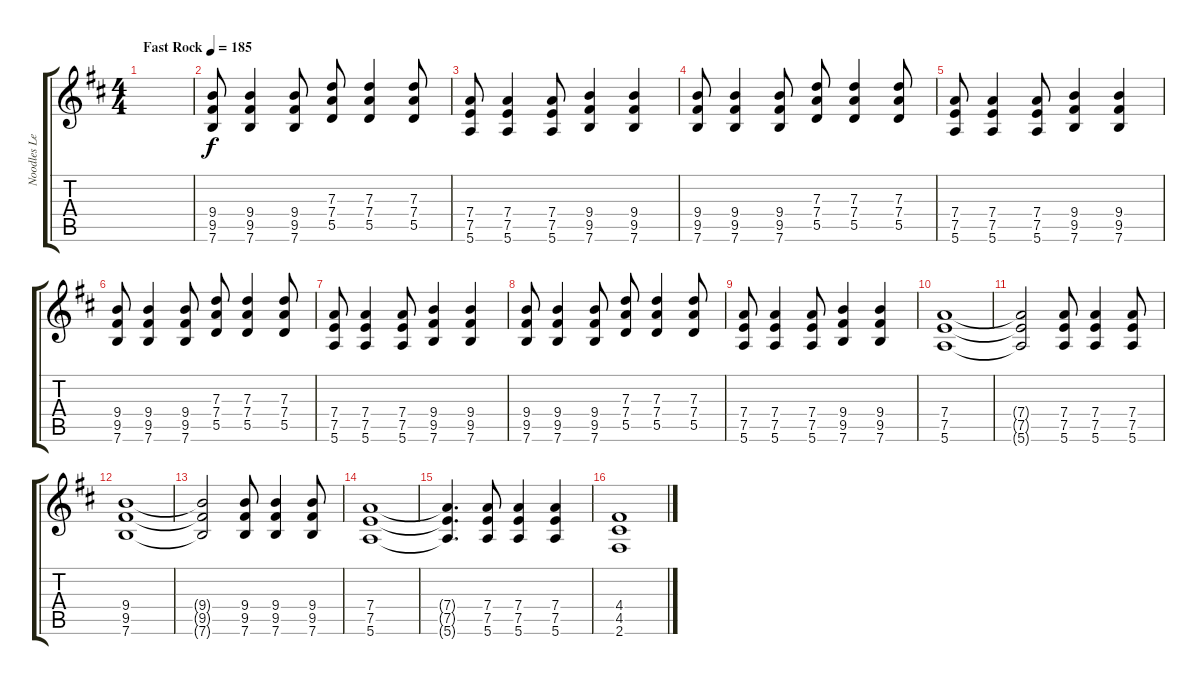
\track ("Noodles Lead" "Noodles Le") {instrument distortionguitar}
\staff {score tabs}
\tuning (E4 B3 G3 D3 A2 E2) {hide}
\ts (4 4)
\tempo (185 "Fast Rock")
\clef g2
\ks d
|
(9.4 9.5 7.6).8 (9.4 9.5 7.6).4 (9.4 9.5 7.6).8 (7.3 7.4 5.5).8 (7.3 7.4 5.5).4 (7.3 7.4 5.5).8 |
(7.4 7.5 5.6).8 (7.4 7.5 5.6).4 (7.4 7.5 5.6).8 (9.4 9.5 7.6).4 (9.4 9.5 7.6).4 |
(9.4 9.5 7.6).8 (9.4 9.5 7.6).4 (9.4 9.5 7.6).8 (7.3 7.4 5.5).8 (7.3 7.4 5.5).4 (7.3 7.4 5.5).8 |
(7.4 7.5 5.6).8 (7.4 7.5 5.6).4 (7.4 7.5 5.6).8 (9.4 9.5 7.6).4 (9.4 9.5 7.6).4 |
(9.4 9.5 7.6).8 (9.4 9.5 7.6).4 (9.4 9.5 7.6).8 (7.3 7.4 5.5).8 (7.3 7.4 5.5).4 (7.3 7.4 5.5).8 |
(7.4 7.5 5.6).8 (7.4 7.5 5.6).4 (7.4 7.5 5.6).8 (9.4 9.5 7.6).4 (9.4 9.5 7.6).4 |
(9.4 9.5 7.6).8 (9.4 9.5 7.6).4 (9.4 9.5 7.6).8 (7.3 7.4 5.5).8 (7.3 7.4 5.5).4 (7.3 7.4 5.5).8 |
(7.4 7.5 5.6).8 (7.4 7.5 5.6).4 (7.4 7.5 5.6).8 (9.4 9.5 7.6).4 (9.4 9.5 7.6).4 |
(7.4 7.5 5.6).1 |
(7.4{t} 7.5{t} 5.6{t}).2 (7.4 7.5 5.6).8 (7.4 7.5 5.6).4 (7.4 7.5 5.6).8 |
(9.4 9.5 7.6).1 |
(9.4{t} 9.5{t} 7.6{t}).2 (9.4 9.5 7.6).8 (9.4 9.5 7.6).4 (9.4 9.5 7.6).8 |
(7.4 7.5 5.6).1 |
(7.4{t} 7.5{t} 5.6{t}).4{d} (7.4 7.5 5.6).8 (7.4 7.5 5.6).4 (7.4 7.5 5.6).4 |
(4.4 4.5 2.6).1
